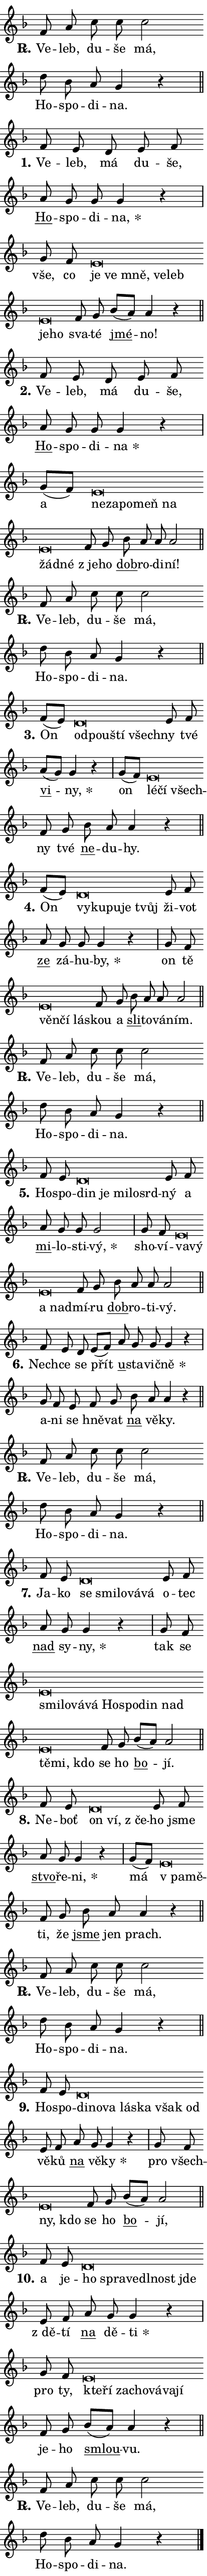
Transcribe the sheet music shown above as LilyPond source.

\version "2.24.0"
\header { tagline = "" }
\paper {
  indent = 0\cm
  top-margin = 0\cm
  right-margin = 0.13\cm % to fit lyric hyphens
  bottom-margin = 0\cm
  left-margin = 0\cm
  paper-width = 7\cm
  page-breaking = #ly:one-page-breaking
  system-system-spacing.basic-distance = #11
  score-system-spacing.basic-distance = #11
  ragged-last = ##f
}


%% Author: Thomas Morley
%% https://lists.gnu.org/archive/html/lilypond-user/2020-05/msg00002.html
#(define (line-position grob)
"Returns position of @var[grob} in current system:
   @code{'start}, if at first time-step
   @code{'end}, if at last time-step
   @code{'middle} otherwise
"
  (let* ((col (ly:item-get-column grob))
         (ln (ly:grob-object col 'left-neighbor))
         (rn (ly:grob-object col 'right-neighbor))
         (col-to-check-left (if (ly:grob? ln) ln col))
         (col-to-check-right (if (ly:grob? rn) rn col))
         (break-dir-left
           (and
             (ly:grob-property col-to-check-left 'non-musical #f)
             (ly:item-break-dir col-to-check-left)))
         (break-dir-right
           (and
             (ly:grob-property col-to-check-right 'non-musical #f)
             (ly:item-break-dir col-to-check-right))))
        (cond ((eqv? 1 break-dir-left) 'start)
              ((eqv? -1 break-dir-right) 'end)
              (else 'middle))))

#(define (tranparent-at-line-position vctor)
  (lambda (grob)
  "Relying on @code{line-position} select the relevant enry from @var{vctor}.
Used to determine transparency,"
    (case (line-position grob)
      ((end) (not (vector-ref vctor 0)))
      ((middle) (not (vector-ref vctor 1)))
      ((start) (not (vector-ref vctor 2))))))

noteHeadBreakVisibility =
#(define-music-function (break-visibility)(vector?)
"Makes @code{NoteHead}s transparent relying on @var{break-visibility}"
#{
  \override NoteHead.transparent =
    #(tranparent-at-line-position break-visibility)
#})

#(define delete-ledgers-for-transparent-note-heads
  (lambda (grob)
    "Reads whether a @code{NoteHead} is transparent.
If so this @code{NoteHead} is removed from @code{'note-heads} from
@var{grob}, which is supposed to be @code{LedgerLineSpanner}.
As a result ledgers are not printed for this @code{NoteHead}"
    (let* ((nhds-array (ly:grob-object grob 'note-heads))
           (nhds-list
             (if (ly:grob-array? nhds-array)
                 (ly:grob-array->list nhds-array)
                 '()))
           ;; Relies on the transparent-property being done before
           ;; Staff.LedgerLineSpanner.after-line-breaking is executed.
           ;; This is fragile ...
           (to-keep
             (remove
               (lambda (nhd)
                 (ly:grob-property nhd 'transparent #f))
               nhds-list)))
      ;; TODO find a better method to iterate over grob-arrays, similiar
      ;; to filter/remove etc for lists
      ;; For now rebuilt from scratch
      (set! (ly:grob-object grob 'note-heads)  '())
      (for-each
        (lambda (nhd)
          (ly:pointer-group-interface::add-grob grob 'note-heads nhd))
        to-keep))))

squashNotes = {
  \override NoteHead.X-extent = #'(-0.2 . 0.2)
  \override NoteHead.Y-extent = #'(-0.75 . 0)
  \override NoteHead.stencil =
    #(lambda (grob)
       (let ((pos (ly:grob-property grob 'staff-position)))
         (begin
           (if (< pos -7) (display "ERROR: Lower brevis then expected\n") (display ""))
           (if (<= pos -6) ly:text-interface::print ly:note-head::print))))
}
unSquashNotes = {
  \revert NoteHead.X-extent
  \revert NoteHead.Y-extent
  \revert NoteHead.stencil
}

hideNotes = \noteHeadBreakVisibility #begin-of-line-visible
unHideNotes = \noteHeadBreakVisibility #all-visible

% work-around for resetting accidentals
% https://lilypond.org/doc/v2.23/Documentation/notation/displaying-rhythms#unmetered-music
cadenzaMeasure = {
  \cadenzaOff
  \partial 1024 s1024
  \cadenzaOn
}

#(define-markup-command (accent layout props text) (markup?)
  "Underline accented syllable"
  (interpret-markup layout props
    #{\markup \override #'(offset . 4.3) \underline { #text }#}))

responsum = \markup \concat {
  "R" \hspace #-1.05 \path #0.1 #'((moveto 0 0.07) (lineto 0.9 0.8)) \hspace #0.05 "."
}

spaceSize = #0.6828661417322834 % exact space size for TeX Gyre Schola

\layout {
  \context {
    \Staff
    \remove "Time_signature_engraver"
    \override LedgerLineSpanner.after-line-breaking = #delete-ledgers-for-transparent-note-heads
  }
  \context {
    \Lyrics {
      \override LyricSpace.minimum-distance = \spaceSize
      \override LyricText.font-name = #"TeX Gyre Schola"
      \override LyricText.font-size = 1
      \override StanzaNumber.font-name = #"TeX Gyre Schola Bold"
      \override StanzaNumber.font-size = 1
    }
  }
  \context {
    \Score 
    \override NoteHead.text =
      #(lambda (grob) 
        (let ((pos (ly:grob-property grob 'staff-position)))
          #{\markup {
            \combine
              \halign #-0.55 \raise #(if (= pos -6) 0 0.5) \override #'(thickness . 2) \draw-line #'(3.2 . 0)
              \musicglyph "noteheads.sM1"
          }#}))
  }
}

% magnetic-lyrics.ily
%
%   written by
%     Jean Abou Samra <jean@abou-samra.fr>
%     Werner Lemberg <wl@gnu.org>
%
%   adapted by
%     Jiri Hon <jiri.hon@gmail.com>
%
% Version 2022-Apr-15

% https://www.mail-archive.com/lilypond-user@gnu.org/msg149350.html

#(define (Left_hyphen_pointer_engraver context)
   "Collect syllable-hyphen-syllable occurrences in lyrics and store
them in properties.  This engraver only looks to the left.  For
example, if the lyrics input is @code{foo -- bar}, it does the
following.

@itemize @bullet
@item
Set the @code{text} property of the @code{LyricHyphen} grob between
@q{foo} and @q{bar} to @code{foo}.

@item
Set the @code{left-hyphen} property of the @code{LyricText} grob with
text @q{foo} to the @code{LyricHyphen} grob between @q{foo} and
@q{bar}.
@end itemize

Use this auxiliary engraver in combination with the
@code{lyric-@/text::@/apply-@/magnetic-@/offset!} hook."
   (let ((hyphen #f)
         (text #f))
     (make-engraver
      (acknowledgers
       ((lyric-syllable-interface engraver grob source-engraver)
        (set! text grob)))
      (end-acknowledgers
       ((lyric-hyphen-interface engraver grob source-engraver)
        ;(when (not (grob::has-interface grob 'lyric-space-interface))
          (set! hyphen grob)));)
      ((stop-translation-timestep engraver)
       (when (and text hyphen)
         (ly:grob-set-object! text 'left-hyphen hyphen))
       (set! text #f)
       (set! hyphen #f)))))

#(define (lyric-text::apply-magnetic-offset! grob)
   "If the space between two syllables is less than the value in
property @code{LyricText@/.details@/.squash-threshold}, move the right
syllable to the left so that it gets concatenated with the left
syllable.

Use this function as a hook for
@code{LyricText@/.after-@/line-@/breaking} if the
@code{Left_@/hyphen_@/pointer_@/engraver} is active."
   (let ((hyphen (ly:grob-object grob 'left-hyphen #f)))
     (when hyphen
       (let ((left-text (ly:spanner-bound hyphen LEFT)))
         (when (grob::has-interface left-text 'lyric-syllable-interface)
           (let* ((common (ly:grob-common-refpoint grob left-text X))
                  (this-x-ext (ly:grob-extent grob common X))
                  (left-x-ext
                   (begin
                     ;; Trigger magnetism for left-text.
                     (ly:grob-property left-text 'after-line-breaking)
                     (ly:grob-extent left-text common X)))
                  ;; `delta` is the gap width between two syllables.
                  (delta (- (interval-start this-x-ext)
                            (interval-end left-x-ext)))
                  (details (ly:grob-property grob 'details))
                  (threshold (assoc-get 'squash-threshold details 0.2)))
             (when (< delta threshold)
               (let* (;; We have to manipulate the input text so that
                      ;; ligatures crossing syllable boundaries are not
                      ;; disabled.  For languages based on the Latin
                      ;; script this is essentially a beautification.
                      ;; However, for non-Western scripts it can be a
                      ;; necessity.
                      (lt (ly:grob-property left-text 'text))
                      (rt (ly:grob-property grob 'text))
                      (is-space (grob::has-interface hyphen 'lyric-space-interface))
                      (space (if is-space " " ""))
                      (extra-delta (if is-space spaceSize 0))
                      ;; Append new syllable.
                      (ltrt-space (if (and (string? lt) (string? rt))
                                (string-append lt space rt)
                                (make-concat-markup (list lt space rt))))
                      ;; Right-align `ltrt` to the right side.
                      (ltrt-space-markup (grob-interpret-markup
                               grob
                               (make-translate-markup
                                (cons (interval-length this-x-ext) 0)
                                (make-right-align-markup ltrt-space)))))
                 (begin
                   ;; Don't print `left-text`.
                   (ly:grob-set-property! left-text 'stencil #f)
                   ;; Set text and stencil (which holds all collected
                   ;; syllables so far) and shift it to the left.
                   (ly:grob-set-property! grob 'text ltrt-space)
                   (ly:grob-set-property! grob 'stencil ltrt-space-markup)
                   (ly:grob-translate-axis! grob (- (- delta extra-delta)) X))))))))))


#(define (lyric-hyphen::displace-bounds-first grob)
   ;; Make very sure this callback isn't triggered too early.
   (let ((left (ly:spanner-bound grob LEFT))
         (right (ly:spanner-bound grob RIGHT)))
     (ly:grob-property left 'after-line-breaking)
     (ly:grob-property right 'after-line-breaking)
     (ly:lyric-hyphen::print grob)))

squashThreshold = #0.4

\layout {
  \context {
    \Lyrics
    \consists #Left_hyphen_pointer_engraver
    \override LyricText.after-line-breaking =
      #lyric-text::apply-magnetic-offset!
    \override LyricHyphen.stencil = #lyric-hyphen::displace-bounds-first
    \override LyricText.details.squash-threshold = \squashThreshold
    \override LyricHyphen.minimum-distance = 0
    \override LyricHyphen.minimum-length = \squashThreshold
  }
}

squashText = \override LyricText.details.squash-threshold = 9999
unSquashText = \override LyricText.details.squash-threshold = \squashThreshold

leftText = \override LyricText.self-alignment-X = #LEFT
unLeftText = \revert LyricText.self-alignment-X

starOffset = #(lambda (grob) 
                (let ((x_offset (ly:self-alignment-interface::aligned-on-x-parent grob)))
                  (if (= x_offset 0) 0 (+ x_offset 1.2))))

star = #(define-music-function (syllable)(string?)
"Append star separator at the end of a syllable"
#{
  \once \override LyricText.X-offset = #starOffset
  \lyricmode { \markup {
    #syllable
    \override #'((font-name . "TeX Gyre Schola Bold")) \hspace #0.2 \lower #0.65 \larger "*"
  } }
#})

starAccent = #(define-music-function (syllable)(string?)
"Append star separator at the end of a syllable and make accent"
#{
  \once \override LyricText.X-offset = #starOffset
  \lyricmode { \markup {
    \accent #syllable
    \override #'((font-name . "TeX Gyre Schola Bold")) \hspace #0.2 \lower #0.65 \larger "*"
  } }
#})

breath = #(define-music-function (syllable)(string?)
"Append breathing indicator at the end of a syllable"
#{
  \lyricmode { \markup { #syllable "+" } }
#})

optionalBreath = #(define-music-function (syllable)(string?)
"Append optional breathing indicator at the end of a syllable"
#{
  \lyricmode { \markup { #syllable "(+)" } }
#})


\score {
    <<
        \new Voice = "melody" { \cadenzaOn \key f \major \relative { f'8 a c c c2 \bar "" d8 bes a g4 r \cadenzaMeasure \bar "||" \break } }
        \new Lyrics \lyricsto "melody" { \lyricmode { \set stanza = \responsum
Ve -- leb, du -- še má, Ho -- spo -- di -- na. } }
    >>
    \layout {}
}

\score {
    <<
        \new Voice = "melody" { \cadenzaOn \key f \major \relative { f'8 e d8 e8 f \bar "" a g g g4 r \cadenzaMeasure \bar "|" g8 f \bar "" \squashNotes e\breve*1/16 \hideNotes \breve*1/16 \bar "" \breve*1/16 \bar "" \breve*1/16 \bar "" \breve*1/16 \bar "" \breve*1/16 \breve*1/16 \bar "" \unHideNotes \unSquashNotes f8 g \bar "" bes[( a)] a4 r \cadenzaMeasure \bar "||" \break } }
        \new Lyrics \lyricsto "melody" { \lyricmode { \set stanza = "1."
Ve -- leb, má du -- še, \markup \accent Ho -- spo -- di -- \star na, vše, co \leftText je \squashText ve mně, ve -- leb je -- ho \unLeftText \unSquashText sva -- té \markup \accent jmé -- no! } }
    >>
    \layout {}
}

\score {
    <<
        \new Voice = "melody" { \cadenzaOn \key f \major \relative { f'8 e d8 e8 f \bar "" a g g g4 r \cadenzaMeasure \bar "|" g8[( f)] \bar "" \squashNotes e\breve*1/16 \hideNotes \breve*1/16 \bar "" \breve*1/16 \bar "" \breve*1/16 \bar "" \breve*1/16 \bar "" \breve*1/16 \breve*1/16 \bar "" \unHideNotes \unSquashNotes f8 g \bar "" bes a a a2 \cadenzaMeasure \bar "||" \break } }
        \new Lyrics \lyricsto "melody" { \lyricmode { \set stanza = "2."
Ve -- leb, má du -- še, \markup \accent Ho -- spo -- di -- \star na a \leftText ne -- \squashText za -- po -- meň na žád -- né \unLeftText \unSquashText "z je" -- ho \markup \accent dob -- ro -- di -- ní! } }
    >>
    \layout {}
}

\score {
    <<
        \new Voice = "melody" { \cadenzaOn \key f \major \relative { f'8 a c c c2 \bar "" d8 bes a g4 r \cadenzaMeasure \bar "||" \break } }
        \new Lyrics \lyricsto "melody" { \lyricmode { \set stanza = \responsum
Ve -- leb, du -- še má, Ho -- spo -- di -- na. } }
    >>
    \layout {}
}

\score {
    <<
        \new Voice = "melody" { \cadenzaOn \key f \major \relative { f'8[( e)] \bar "" \squashNotes d\breve*1/16 \hideNotes \breve*1/16 \bar "" \breve*1/16 \breve*1/16 \bar "" \unHideNotes \unSquashNotes e8 f \bar "" a[( g)] g4 r \cadenzaMeasure \bar "|" g8[( f)] \bar "" \squashNotes e\breve*1/16 \hideNotes \breve*1/16 \breve*1/16 \bar "" \unHideNotes \unSquashNotes f8 g \bar "" bes a a4 r \cadenzaMeasure \bar "||" \break } }
        \new Lyrics \lyricsto "melody" { \lyricmode { \set stanza = "3."
On \leftText od -- \squashText pou -- ští všech -- \unLeftText \unSquashText ny tvé \markup \accent vi -- \star ny, on \leftText lé -- \squashText čí všech -- \unLeftText \unSquashText ny tvé \markup \accent ne -- du -- hy. } }
    >>
    \layout {}
}

\score {
    <<
        \new Voice = "melody" { \cadenzaOn \key f \major \relative { f'8[( e)] \bar "" \squashNotes d\breve*1/16 \hideNotes \breve*1/16 \bar "" \breve*1/16 \bar "" \breve*1/16 \breve*1/16 \bar "" \unHideNotes \unSquashNotes e8 f \bar "" a g g g4 r \cadenzaMeasure \bar "|" g8 f \bar "" \squashNotes e\breve*1/16 \hideNotes \breve*1/16 \breve*1/16 \bar "" \unHideNotes \unSquashNotes f8 g \bar "" bes a a a2 \cadenzaMeasure \bar "||" \break } }
        \new Lyrics \lyricsto "melody" { \lyricmode { \set stanza = "4."
On \leftText vy -- \squashText ku -- pu -- je tvůj \unLeftText \unSquashText ži -- vot \markup \accent ze zá -- hu -- \star by, on tě \leftText věn -- \squashText čí lá -- \unLeftText \unSquashText skou a \markup \accent sli -- to -- vá -- ním. } }
    >>
    \layout {}
}

\score {
    <<
        \new Voice = "melody" { \cadenzaOn \key f \major \relative { f'8 a c c c2 \bar "" d8 bes a g4 r \cadenzaMeasure \bar "||" \break } }
        \new Lyrics \lyricsto "melody" { \lyricmode { \set stanza = \responsum
Ve -- leb, du -- še má, Ho -- spo -- di -- na. } }
    >>
    \layout {}
}

\score {
    <<
        \new Voice = "melody" { \cadenzaOn \key f \major \relative { f'8 e \bar "" \squashNotes d\breve*1/16 \hideNotes \breve*1/16 \bar "" \breve*1/16 \bar "" \breve*1/16 \breve*1/16 \bar "" \unHideNotes \unSquashNotes e8 f \bar "" a g g g2 \cadenzaMeasure \bar "|" g8 f \bar "" \squashNotes e\breve*1/16 \hideNotes \breve*1/16 \bar "" \breve*1/16 \breve*1/16 \bar "" \unHideNotes \unSquashNotes f8 g \bar "" bes a a a2 \cadenzaMeasure \bar "||" \break } }
        \new Lyrics \lyricsto "melody" { \lyricmode { \set stanza = "5."
Ho -- spo -- \leftText din \squashText je mi -- lo -- srd -- \unLeftText \unSquashText ný a \markup \accent mi -- lo -- sti -- \star vý, sho -- ví -- \leftText va -- \squashText vý a nad -- \unLeftText \unSquashText mí -- ru \markup \accent dob -- ro -- ti -- vý. } }
    >>
    \layout {}
}

\score {
    <<
        \new Voice = "melody" { \cadenzaOn \key f \major \relative { f'8 e d8 e8[( f)] \bar "" a g g g4 r \cadenzaMeasure \bar "|" g8 f e8 f8 g \bar "" bes a a4 r \cadenzaMeasure \bar "||" \break } }
        \new Lyrics \lyricsto "melody" { \lyricmode { \set stanza = "6."
Nech -- ce se přít \markup \accent u -- sta -- vič -- \star ně a -- ni se hně -- vat \markup \accent na vě -- ky. } }
    >>
    \layout {}
}

\score {
    <<
        \new Voice = "melody" { \cadenzaOn \key f \major \relative { f'8 a c c c2 \bar "" d8 bes a g4 r \cadenzaMeasure \bar "||" \break } }
        \new Lyrics \lyricsto "melody" { \lyricmode { \set stanza = \responsum
Ve -- leb, du -- še má, Ho -- spo -- di -- na. } }
    >>
    \layout {}
}

\score {
    <<
        \new Voice = "melody" { \cadenzaOn \key f \major \relative { f'8 e \bar "" \squashNotes d\breve*1/16 \hideNotes \breve*1/16 \bar "" \breve*1/16 \bar "" \breve*1/16 \breve*1/16 \bar "" \unHideNotes \unSquashNotes e8 f \bar "" a g g4 r \cadenzaMeasure \bar "|" g8 f \bar "" \squashNotes e\breve*1/16 \hideNotes \breve*1/16 \bar "" \breve*1/16 \bar "" \breve*1/16 \bar "" \breve*1/16 \bar "" \breve*1/16 \bar "" \breve*1/16 \bar "" \breve*1/16 \bar "" \breve*1/16 \bar "" \breve*1/16 \breve*1/16 \bar "" \unHideNotes \unSquashNotes f8 g \bar "" bes[( a)] a2 \cadenzaMeasure \bar "||" \break } }
        \new Lyrics \lyricsto "melody" { \lyricmode { \set stanza = "7."
Ja -- ko \leftText se \squashText smi -- lo -- vá -- vá \unLeftText \unSquashText o -- tec \markup \accent nad sy -- \star ny, tak se \leftText smi -- \squashText lo -- vá -- vá Ho -- spo -- din nad tě -- mi, kdo \unLeftText \unSquashText se ho \markup \accent bo -- jí. } }
    >>
    \layout {}
}

\score {
    <<
        \new Voice = "melody" { \cadenzaOn \key f \major \relative { f'8 e \bar "" \squashNotes d\breve*1/16 \hideNotes \breve*1/16 \breve*1/16 \bar "" \unHideNotes \unSquashNotes e8 f \bar "" a g g4 r \cadenzaMeasure \bar "|" g8[( f)] \bar "" \squashNotes e\breve*1/16 \hideNotes \breve*1/16 \bar "" \unHideNotes \unSquashNotes f8 g \bar "" bes a a4 r \cadenzaMeasure \bar "||" \break } }
        \new Lyrics \lyricsto "melody" { \lyricmode { \set stanza = "8."
Ne -- boť \leftText on \squashText ví, "z če" -- \unLeftText \unSquashText ho jsme \markup \accent stvo -- ře -- \star ni, má \leftText "v pa" -- \squashText mě -- \unLeftText \unSquashText ti, že \markup \accent jsme jen prach. } }
    >>
    \layout {}
}

\score {
    <<
        \new Voice = "melody" { \cadenzaOn \key f \major \relative { f'8 a c c c2 \bar "" d8 bes a g4 r \cadenzaMeasure \bar "||" \break } }
        \new Lyrics \lyricsto "melody" { \lyricmode { \set stanza = \responsum
Ve -- leb, du -- še má, Ho -- spo -- di -- na. } }
    >>
    \layout {}
}

\score {
    <<
        \new Voice = "melody" { \cadenzaOn \key f \major \relative { f'8 e \bar "" \squashNotes d\breve*1/16 \hideNotes \breve*1/16 \bar "" \breve*1/16 \bar "" \breve*1/16 \bar "" \breve*1/16 \bar "" \breve*1/16 \breve*1/16 \bar "" \unHideNotes \unSquashNotes e8 f \bar "" a g g4 r \cadenzaMeasure \bar "|" g8 f \bar "" \squashNotes e\breve*1/16 \hideNotes \breve*1/16 \bar "" \unHideNotes \unSquashNotes f8 g \bar "" bes[( a)] a2 \cadenzaMeasure \bar "||" \break } }
        \new Lyrics \lyricsto "melody" { \lyricmode { \set stanza = "9."
Ho -- spo -- \leftText di -- \squashText no -- va lá -- ska však od \unLeftText \unSquashText vě -- ků \markup \accent na vě -- \star ky pro všech -- \leftText ny, \squashText kdo \unLeftText \unSquashText se ho \markup \accent bo -- jí, } }
    >>
    \layout {}
}

\score {
    <<
        \new Voice = "melody" { \cadenzaOn \key f \major \relative { f'8 e \bar "" \squashNotes d\breve*1/16 \hideNotes \breve*1/16 \bar "" \breve*1/16 \bar "" \breve*1/16 \bar "" \breve*1/16 \breve*1/16 \bar "" \unHideNotes \unSquashNotes e8 f \bar "" a g g4 r \cadenzaMeasure \bar "|" g8 f \bar "" \squashNotes e\breve*1/16 \hideNotes \breve*1/16 \bar "" \breve*1/16 \bar "" \breve*1/16 \bar "" \breve*1/16 \bar "" \breve*1/16 \breve*1/16 \bar "" \unHideNotes \unSquashNotes f8 g \bar "" bes[( a)] a4 r \cadenzaMeasure \bar "||" \break } }
        \new Lyrics \lyricsto "melody" { \lyricmode { \set stanza = "10."
a je -- \leftText ho \squashText spra -- ve -- dl -- nost jde \unLeftText \unSquashText "z dě" -- tí \markup \accent na dě -- \star ti pro ty, \leftText kte -- \squashText ří za -- cho -- vá -- va -- jí \unLeftText \unSquashText je -- ho \markup \accent smlou -- vu. } }
    >>
    \layout {}
}

\score {
    <<
        \new Voice = "melody" { \cadenzaOn \key f \major \relative { f'8 a c c c2 \bar "" d8 bes a g4 r \cadenzaMeasure \bar "||" \break } \bar "|." }
        \new Lyrics \lyricsto "melody" { \lyricmode { \set stanza = \responsum
Ve -- leb, du -- še má, Ho -- spo -- di -- na. } }
    >>
    \layout {}
}
